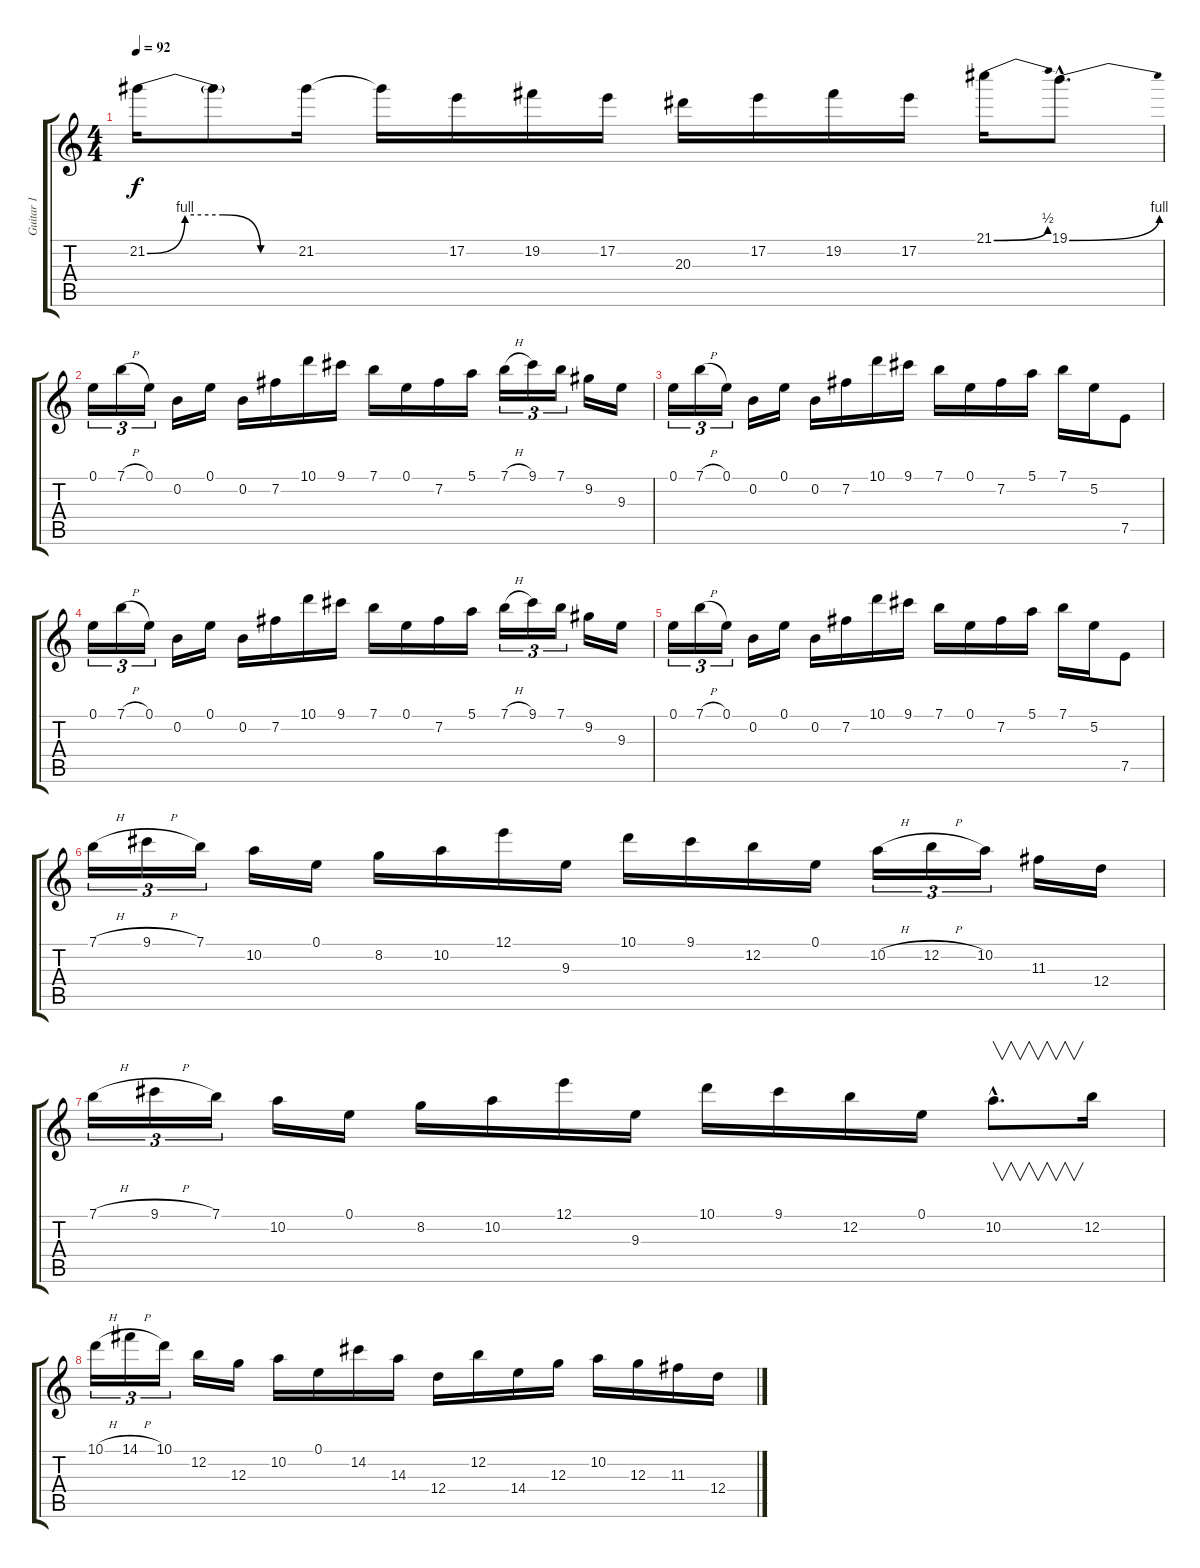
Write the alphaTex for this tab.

\track ("Guitar 1" "Guitar 1") {instrument distortionguitar}
\staff {score tabs}
\tuning (E4 B3 G3 D3 A2 E2) {hide}
\ts (4 4)
\tempo 92
\clef g2
\ks c
21.2{be (custom 0 0 15 4 30 4 45 0 60 0)}.16{dy f} 21.2{t}.8 21.2.16 21.2{t}.16 17.2.16 19.2.16 17.2.16 20.3.16 17.2.16 19.2.16 17.2.16 21.1{be (bend 0 0 60 2)}.16 19.1{be (bend 0 0 60 4) hac}.8{d} |
0.1.16{tu (3 2)} 7.1{h}.16{tu (3 2)} 0.1.16{tu (3 2)} 0.2.16 0.1.16 0.2.16 7.2.16 10.1.16 9.1.16 7.1.16 0.1.16 7.2.16 5.1.16 7.1{h}.16{tu (3 2)} 9.1.16{tu (3 2)} 7.1.16{tu (3 2)} 9.2.16 9.3.16 |
0.1.16{tu (3 2)} 7.1{h}.16{tu (3 2)} 0.1.16{tu (3 2)} 0.2.16 0.1.16 0.2.16 7.2.16 10.1.16 9.1.16 7.1.16 0.1.16 7.2.16 5.1.16 7.1.16 5.2.16 7.5.8 |
0.1.16{tu (3 2)} 7.1{h}.16{tu (3 2)} 0.1.16{tu (3 2)} 0.2.16 0.1.16 0.2.16 7.2.16 10.1.16 9.1.16 7.1.16 0.1.16 7.2.16 5.1.16 7.1{h}.16{tu (3 2)} 9.1.16{tu (3 2)} 7.1.16{tu (3 2)} 9.2.16 9.3.16 |
0.1.16{tu (3 2)} 7.1{h}.16{tu (3 2)} 0.1.16{tu (3 2)} 0.2.16 0.1.16 0.2.16 7.2.16 10.1.16 9.1.16 7.1.16 0.1.16 7.2.16 5.1.16 7.1.16 5.2.16 7.5.8 |
7.1{h}.16{tu (3 2)} 9.1{h}.16{tu (3 2)} 7.1.16{tu (3 2)} 10.2.16 0.1.16 8.2.16 10.2.16 12.1.16 9.3.16 10.1.16 9.1.16 12.2.16 0.1.16 10.2{h}.16{tu (3 2)} 12.2{h}.16{tu (3 2)} 10.2.16{tu (3 2)} 11.3.16 12.4.16 |
7.1{h}.16{tu (3 2)} 9.1{h}.16{tu (3 2)} 7.1.16{tu (3 2)} 10.2.16 0.1.16 8.2.16 10.2.16 12.1.16 9.3.16 10.1.16 9.1.16 12.2.16 0.1.16 10.2{hac}.8{v d} 12.2.16 |
10.1{h}.16{tu (3 2)} 14.1{h}.16{tu (3 2)} 10.1.16{tu (3 2)} 12.2.16 12.3.16 10.2.16 0.1.16 14.2.16 14.3.16 12.4.16 12.2.16 14.4.16 12.3.16 10.2.16 12.3.16 11.3.16 12.4.16
